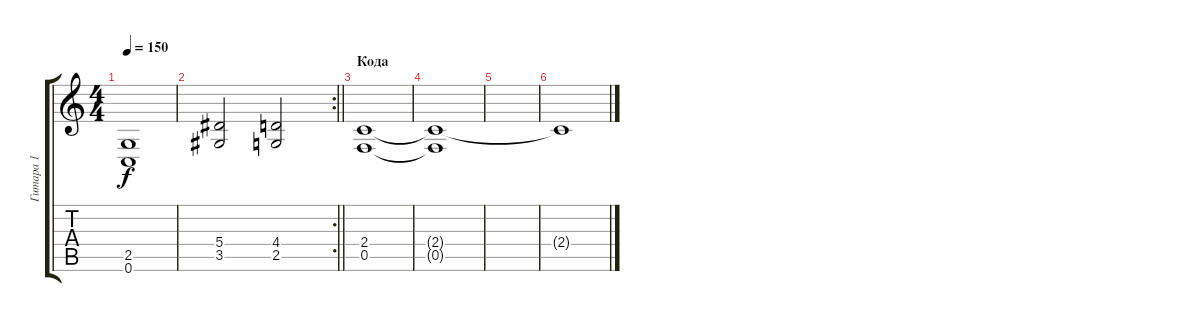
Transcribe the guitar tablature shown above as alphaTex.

\track ("Гитара 1" "Гитара 1") {instrument overdrivenguitar}
\staff {score tabs}
\tuning (C4 G3 Eb3 Bb2 F2 C2) {hide}
\ts (4 4)
\tempo 150
\clef g2
\ks c
(2.5 0.6).1{dy f} |
\rc 2
\barLineRight lightlight
(5.4 3.5).2 (4.4 2.5).2 |
\section ("" "Кода")
(2.4 0.5).1 |
(2.4{t} 0.5{t}).1 |
|
2.4{t}.1
